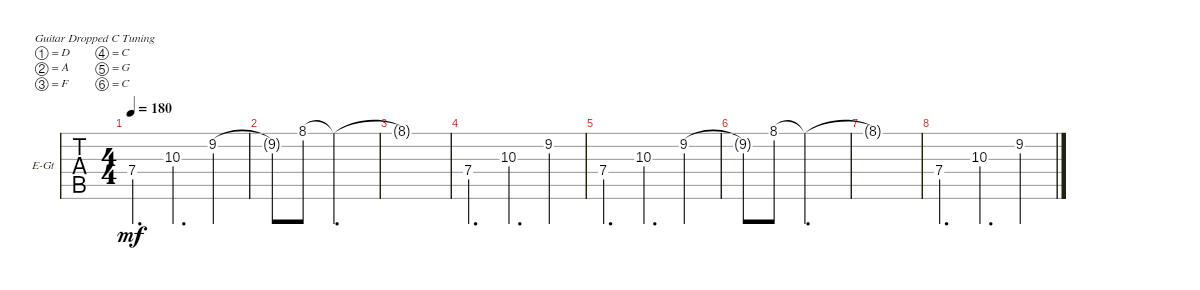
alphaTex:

\defaultSystemsLayout 4
\bracketExtendMode groupsimilarinstruments
\firstSystemTrackNameOrientation horizontal
\otherSystemsTrackNameOrientation horizontal
\track ("Clean Guitar" "E-Gt") {instrument electricguitarclean}
\staff {tabs}
\tuning (D4 A3 F3 C3 G2 C2)
\ts (4 4)
\tempo 180
\clef g2
\ks c
7.4.4{d dy mf} 10.3.4{d} 9.2.4 |
9.2{t}.8 8.1.8 8.1{t}.2{d} |
8.1{t}.1 |
7.4.4{d} 10.3.4{d} 9.2.4 |
7.4.4{d} 10.3.4{d} 9.2.4 |
9.2{t}.8 8.1.8 8.1{t}.2{d} |
8.1{t}.1 |
7.4.4{d} 10.3.4{d} 9.2.4
